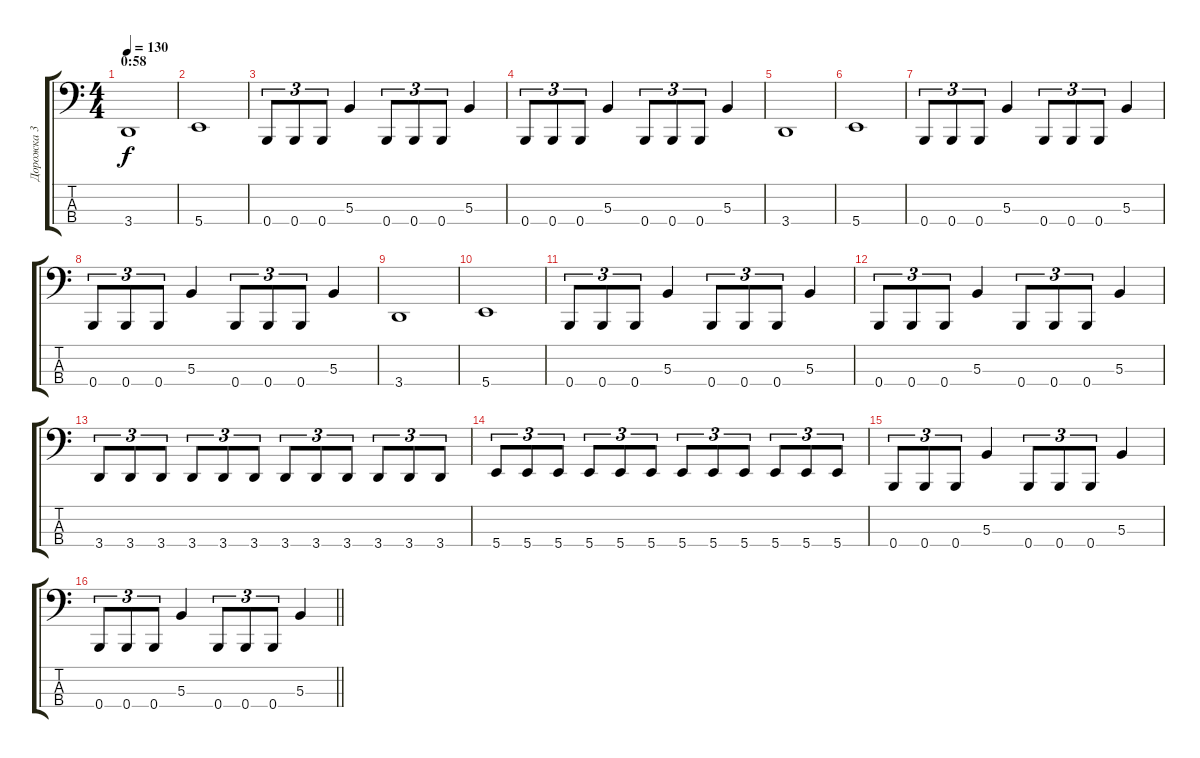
\track ("Дорожка 3" "Дорожка 3") {instrument electricbassfinger}
\staff {score tabs}
\tuning (E2 B1 Gb1 B0) {hide}
\ts (4 4)
\section ("" "0:58")
\tempo 130
\clef f4
\ks c
3.4.1{dy f} |
5.4.1 |
0.4.8{tu (3 2)} 0.4.8{tu (3 2)} 0.4.8{tu (3 2)} 5.3.4 0.4.8{tu (3 2)} 0.4.8{tu (3 2)} 0.4.8{tu (3 2)} 5.3.4 |
0.4.8{tu (3 2)} 0.4.8{tu (3 2)} 0.4.8{tu (3 2)} 5.3.4 0.4.8{tu (3 2)} 0.4.8{tu (3 2)} 0.4.8{tu (3 2)} 5.3.4 |
3.4.1 |
5.4.1 |
0.4.8{tu (3 2)} 0.4.8{tu (3 2)} 0.4.8{tu (3 2)} 5.3.4 0.4.8{tu (3 2)} 0.4.8{tu (3 2)} 0.4.8{tu (3 2)} 5.3.4 |
0.4.8{tu (3 2)} 0.4.8{tu (3 2)} 0.4.8{tu (3 2)} 5.3.4 0.4.8{tu (3 2)} 0.4.8{tu (3 2)} 0.4.8{tu (3 2)} 5.3.4 |
3.4.1 |
5.4.1 |
0.4.8{tu (3 2)} 0.4.8{tu (3 2)} 0.4.8{tu (3 2)} 5.3.4 0.4.8{tu (3 2)} 0.4.8{tu (3 2)} 0.4.8{tu (3 2)} 5.3.4 |
0.4.8{tu (3 2)} 0.4.8{tu (3 2)} 0.4.8{tu (3 2)} 5.3.4 0.4.8{tu (3 2)} 0.4.8{tu (3 2)} 0.4.8{tu (3 2)} 5.3.4 |
3.4.8{tu (3 2)} 3.4.8{tu (3 2)} 3.4.8{tu (3 2)} 3.4.8{tu (3 2)} 3.4.8{tu (3 2)} 3.4.8{tu (3 2)} 3.4.8{tu (3 2)} 3.4.8{tu (3 2)} 3.4.8{tu (3 2)} 3.4.8{tu (3 2)} 3.4.8{tu (3 2)} 3.4.8{tu (3 2)} |
5.4.8{tu (3 2)} 5.4.8{tu (3 2)} 5.4.8{tu (3 2)} 5.4.8{tu (3 2)} 5.4.8{tu (3 2)} 5.4.8{tu (3 2)} 5.4.8{tu (3 2)} 5.4.8{tu (3 2)} 5.4.8{tu (3 2)} 5.4.8{tu (3 2)} 5.4.8{tu (3 2)} 5.4.8{tu (3 2)} |
0.4.8{tu (3 2)} 0.4.8{tu (3 2)} 0.4.8{tu (3 2)} 5.3.4 0.4.8{tu (3 2)} 0.4.8{tu (3 2)} 0.4.8{tu (3 2)} 5.3.4 |
\barLineRight lightlight
0.4.8{tu (3 2)} 0.4.8{tu (3 2)} 0.4.8{tu (3 2)} 5.3.4 0.4.8{tu (3 2)} 0.4.8{tu (3 2)} 0.4.8{tu (3 2)} 5.3.4
